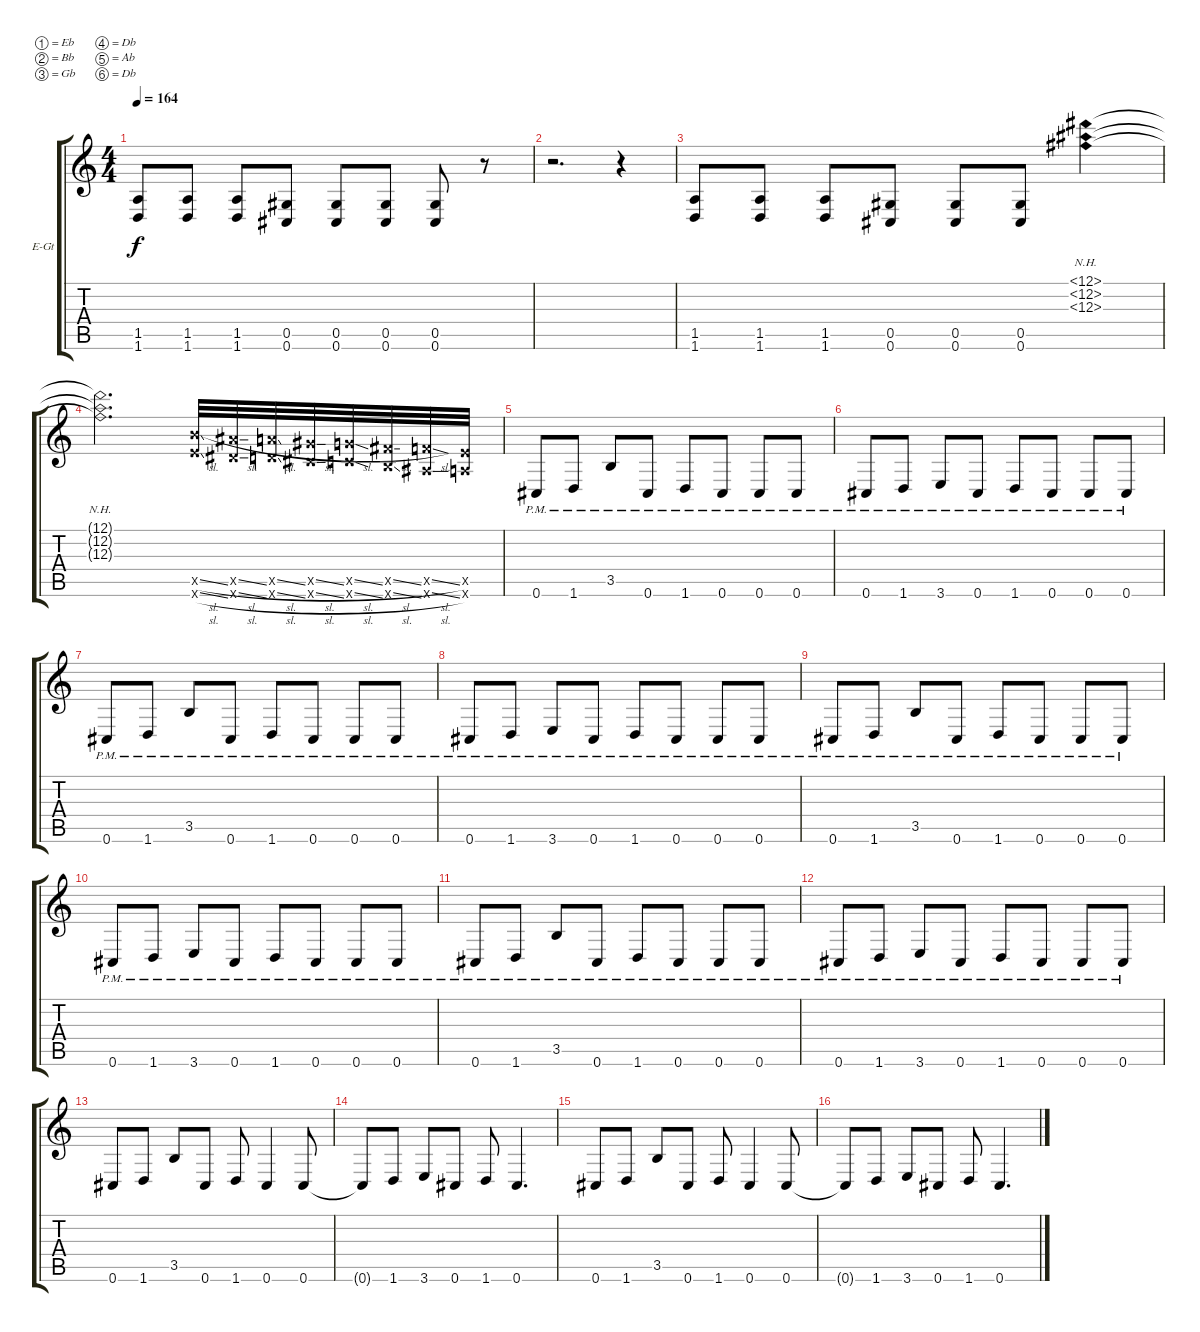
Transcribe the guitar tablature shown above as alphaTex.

\bracketExtendMode groupsimilarinstruments
\firstSystemTrackNameOrientation horizontal
\otherSystemsTrackNameOrientation horizontal
\track ("Electric Guitar 1" "E-Gt") {instrument distortionguitar}
\staff {score tabs}
\tuning (Eb4 Bb3 Gb3 Db3 Ab2 Db2)
\ts (4 4)
\tempo 164
\clef g2
\ks c
(1.6 1.5).8{dy f} (1.6 1.5).8 (1.6 1.5).8 (0.5 0.6).8 (0.5 0.6).8 (0.5 0.6).8 (0.5 0.6).8 r.8 |
r.2{d} r.4 |
(1.6 1.5).8 (1.6 1.5).8 (1.6 1.5).8 (0.5 0.6).8 (0.5 0.6).8 (0.5 0.6).8 (12.3{nh} 12.2{nh} 12.1{nh}).4 |
(12.2{nh t} 12.3{nh t} 12.1{nh t}).2{d} (15.6{sl x} 15.5{sl x}).32 (14.6{sl x} 14.5{sl x}).32 (13.6{sl x} 13.5{sl x}).32 (12.6{sl x} 12.5{sl x}).32 (11.6{sl x} 11.5{sl x}).32 (10.6{sl x} 10.5{sl x}).32 (9.6{sl x} 9.5{sl x}).32 (8.6{x} 8.5{x}).32 |
0.6{pm}.8 1.6{pm}.8 3.5{pm}.8 0.6{pm}.8 1.6{pm}.8 0.6{pm}.8 0.6{pm}.8 0.6{pm}.8 |
0.6{pm}.8 1.6{pm}.8 3.6{pm}.8 0.6{pm}.8 1.6{pm}.8 0.6{pm}.8 0.6{pm}.8 0.6{pm}.8 |
0.6{pm}.8 1.6{pm}.8 3.5{pm}.8 0.6{pm}.8 1.6{pm}.8 0.6{pm}.8 0.6{pm}.8 0.6{pm}.8 |
0.6{pm}.8 1.6{pm}.8 3.6{pm}.8 0.6{pm}.8 1.6{pm}.8 0.6{pm}.8 0.6{pm}.8 0.6{pm}.8 |
0.6{pm}.8 1.6{pm}.8 3.5{pm}.8 0.6{pm}.8 1.6{pm}.8 0.6{pm}.8 0.6{pm}.8 0.6{pm}.8 |
0.6{pm}.8 1.6{pm}.8 3.6{pm}.8 0.6{pm}.8 1.6{pm}.8 0.6{pm}.8 0.6{pm}.8 0.6{pm}.8 |
0.6{pm}.8 1.6{pm}.8 3.5{pm}.8 0.6{pm}.8 1.6{pm}.8 0.6{pm}.8 0.6{pm}.8 0.6{pm}.8 |
0.6{pm}.8 1.6{pm}.8 3.6{pm}.8 0.6{pm}.8 1.6{pm}.8 0.6{pm}.8 0.6{pm}.8 0.6{pm}.8 |
0.6.8 1.6.8 3.5.8 0.6.8 1.6.8 0.6.4 0.6.8 |
0.6{t}.8 1.6.8 3.6.8 0.6.8 1.6.8 0.6.4{d} |
0.6.8 1.6.8 3.5.8 0.6.8 1.6.8 0.6.4 0.6.8 |
0.6{t}.8 1.6.8 3.6.8 0.6.8 1.6.8 0.6.4{d}
